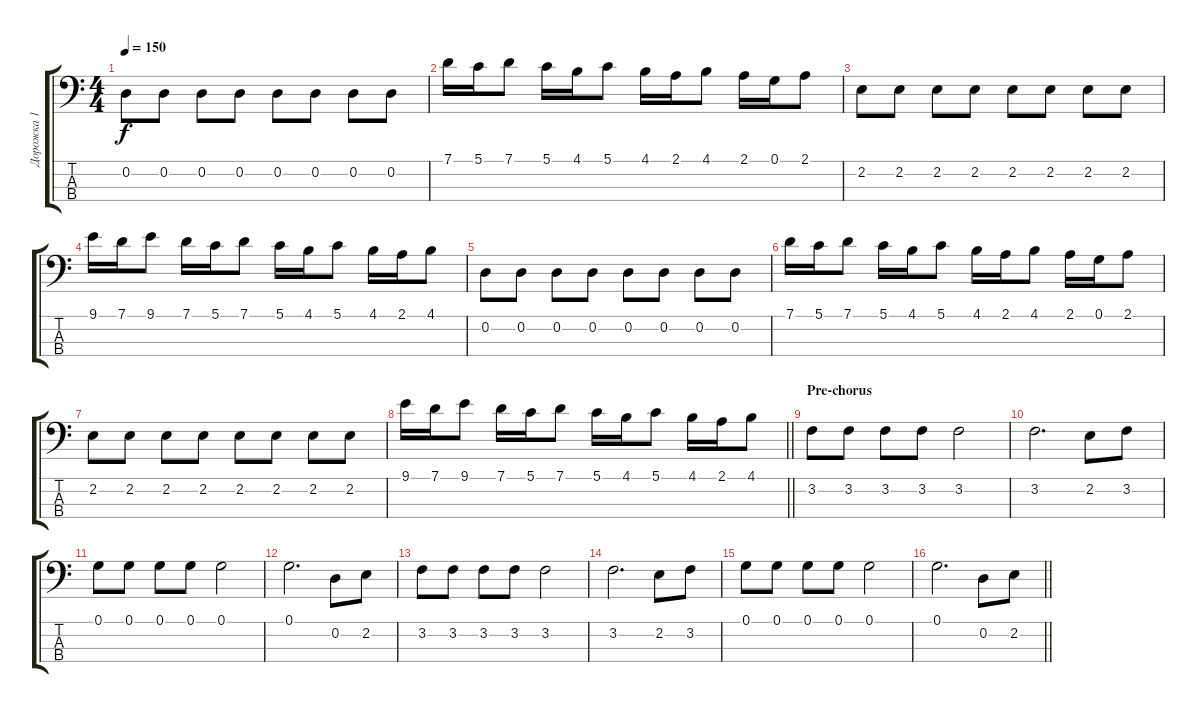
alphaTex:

\track ("Дорожка 1" "Дорожка 1") {instrument electricbassfinger}
\staff {score tabs}
\tuning (G2 D2 A1 E1) {hide}
\ts (4 4)
\tempo 150
\clef f4
\ks c
0.2.8{dy f} 0.2.8 0.2.8 0.2.8 0.2.8 0.2.8 0.2.8 0.2.8 |
7.1.16 5.1.16 7.1.8 5.1.16 4.1.16 5.1.8 4.1.16 2.1.16 4.1.8 2.1.16 0.1.16 2.1.8 |
2.2.8 2.2.8 2.2.8 2.2.8 2.2.8 2.2.8 2.2.8 2.2.8 |
9.1.16 7.1.16 9.1.8 7.1.16 5.1.16 7.1.8 5.1.16 4.1.16 5.1.8 4.1.16 2.1.16 4.1.8 |
0.2.8 0.2.8 0.2.8 0.2.8 0.2.8 0.2.8 0.2.8 0.2.8 |
7.1.16 5.1.16 7.1.8 5.1.16 4.1.16 5.1.8 4.1.16 2.1.16 4.1.8 2.1.16 0.1.16 2.1.8 |
2.2.8 2.2.8 2.2.8 2.2.8 2.2.8 2.2.8 2.2.8 2.2.8 |
\barLineRight lightlight
9.1.16 7.1.16 9.1.8 7.1.16 5.1.16 7.1.8 5.1.16 4.1.16 5.1.8 4.1.16 2.1.16 4.1.8 |
\section ("" "Pre-chorus")
3.2.8 3.2.8 3.2.8 3.2.8 3.2.2 |
3.2.2{d} 2.2.8 3.2.8 |
0.1.8 0.1.8 0.1.8 0.1.8 0.1.2 |
0.1.2{d} 0.2.8 2.2.8 |
3.2.8 3.2.8 3.2.8 3.2.8 3.2.2 |
3.2.2{d} 2.2.8 3.2.8 |
0.1.8 0.1.8 0.1.8 0.1.8 0.1.2 |
\barLineRight lightlight
0.1.2{d} 0.2.8 2.2.8
